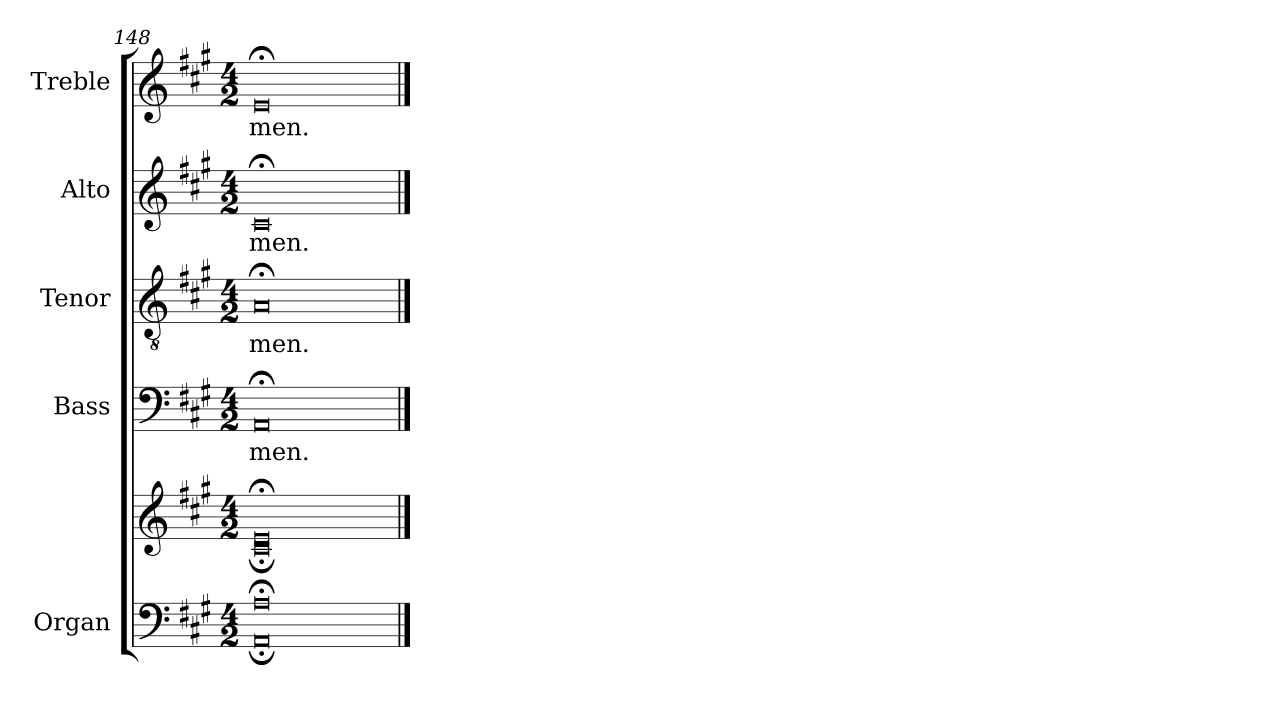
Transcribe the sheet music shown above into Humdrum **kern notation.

**kern	**kern	**kern	**text	**kern	**text	**kern	**text	**kern	**text
*part5	*part5	*part4	*part4	*part3	*part3	*part2	*part2	*part1	*part1
*staff6	*staff5	*staff4	*staff4	*staff3	*staff3	*staff2	*staff2	*staff1	*staff1
*I"Organ	*	*I"Bass	*	*I"Tenor	*	*I"Alto	*	*I"Treble	*
*I'Org.	*	*I'B.	*	*I'T.	*	*I'A.	*	*I'Tr.	*
*clefF4	*clefG2	*clefF4	*	*clefGv2	*	*clefG2	*	*clefG2	*
*	*	*	*	*ITrd7c12	*	*	*	*	*
*k[f#c#g#]	*k[f#c#g#]	*k[f#c#g#]	*	*k[f#c#g#]	*	*k[f#c#g#]	*	*k[f#c#g#]	*
*A:	*A:	*A:	*	*A:	*	*A:	*	*A:	*
*M4/2	*M4/2	*M4/2	*	*M4/2	*	*M4/2	*	*M4/2	*
=148	=148	=148	=148	=148	=148	=148	=148	=148	=148
*^	*^	*	*	*	*	*	*	*	*
!	!	!	!	!	!LO:LY:b:color=#000000	!	!	!	!	!	!
!	!	!	!	!	!	!	!LO:LY:b:color=#000000	!	!	!	!
!	!	!	!	!	!	!	!	!	!LO:LY:b:color=#000000	!	!
!	!	!	!	!	!	!	!	!	!	!	!LO:LY:b:color=#000000
0A;i	0AA;i	0e;i	0c#;i	0AA;i	-men.-	0AA;i	-men.	0c#;i	-men.	0e;i	-men.
*v	*v	*	*	*	*	*	*	*	*	*	*
*	*v	*v	*	*	*	*	*	*	*	*
==	==	==	==	==	==	==	==	==	==
*-	*-	*-	*-	*-	*-	*-	*-	*-	*-
